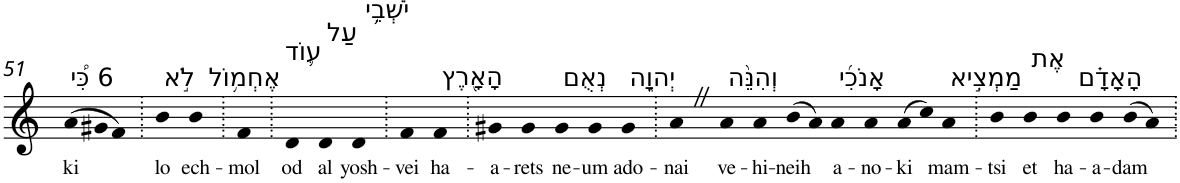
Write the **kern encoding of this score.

**kern	**text
*part1	*part1
*staff1	*staff1
*I"Piano	*
*I'Pno	*
!!LO:PB:g=z
*clefG2	*
*k[]	*
=51	=51
!LO:TX:a:t=6 כִּ֠י	!
!	!LO:LY:b
(>12a	ki
12g#X	.
12f)	.
=52.	=52.
!LO:TX:a:t=לֹ֣א	!
!	!LO:LY:b
4b	lo
!LO:TX:a:t=אֶחְמ֥וֹל	!
!	!LO:LY:b
4b	ech-
=53.	=53.
!	!LO:LY:b
4f	-mol
=54.	=54.
!LO:TX:a:t=ע֛וֹד	!
!	!LO:LY:b
4d	od
!LO:TX:a:t=עַל	!
!	!LO:LY:b
4d	al
!LO:TX:a:t=יֹשְׁבֵ֥י	!
!	!LO:LY:b
4d	yosh-
=55.	=55.
!	!LO:LY:b
4f	-vei
!LO:TX:a:t=הָאָ֖רֶץ	!
!	!LO:LY:b
4f	ha-
=56.	=56.
!	!LO:LY:b
4g#X	-a-
!	!LO:LY:b
4g#	-rets
!LO:TX:a:t=נְאֻם	!
!	!LO:LY:b
4g#	ne-
!	!LO:LY:b
4g#	-um
!LO:TX:a:t=יְהוָ֑ה	!
!	!LO:LY:b
4g#	ado-
=57.	=57.
!	!LO:LY:b
4aZ	-nai
!LO:TX:a:t=וְהִנֵּ֨ה	!
!	!LO:LY:b
4a	ve-
!	!LO:LY:b
4a	-hi-
!	!LO:LY:b
(>8b	-neih
8a)	.
!LO:TX:a:t=אָנֹכִ֜י	!
!	!LO:LY:b
4a	a-
!	!LO:LY:b
4a	-no-
!	!LO:LY:b
(>8a	-ki
8cc)	.
!LO:TX:a:t=מַמְצִ֣יא	!
!	!LO:LY:b
4a	mam-
=58.	=58.
!	!LO:LY:b
4b	-tsi
!LO:TX:a:t=אֶת	!
!	!LO:LY:b
4b	et
!LO:TX:a:t=הָאָדָ֗ם	!
!	!LO:LY:b
4b	ha-
!	!LO:LY:b
4b	-a-
!	!LO:LY:b
(>8b	-dam
8a)	.
=.	=.
*-	*-
